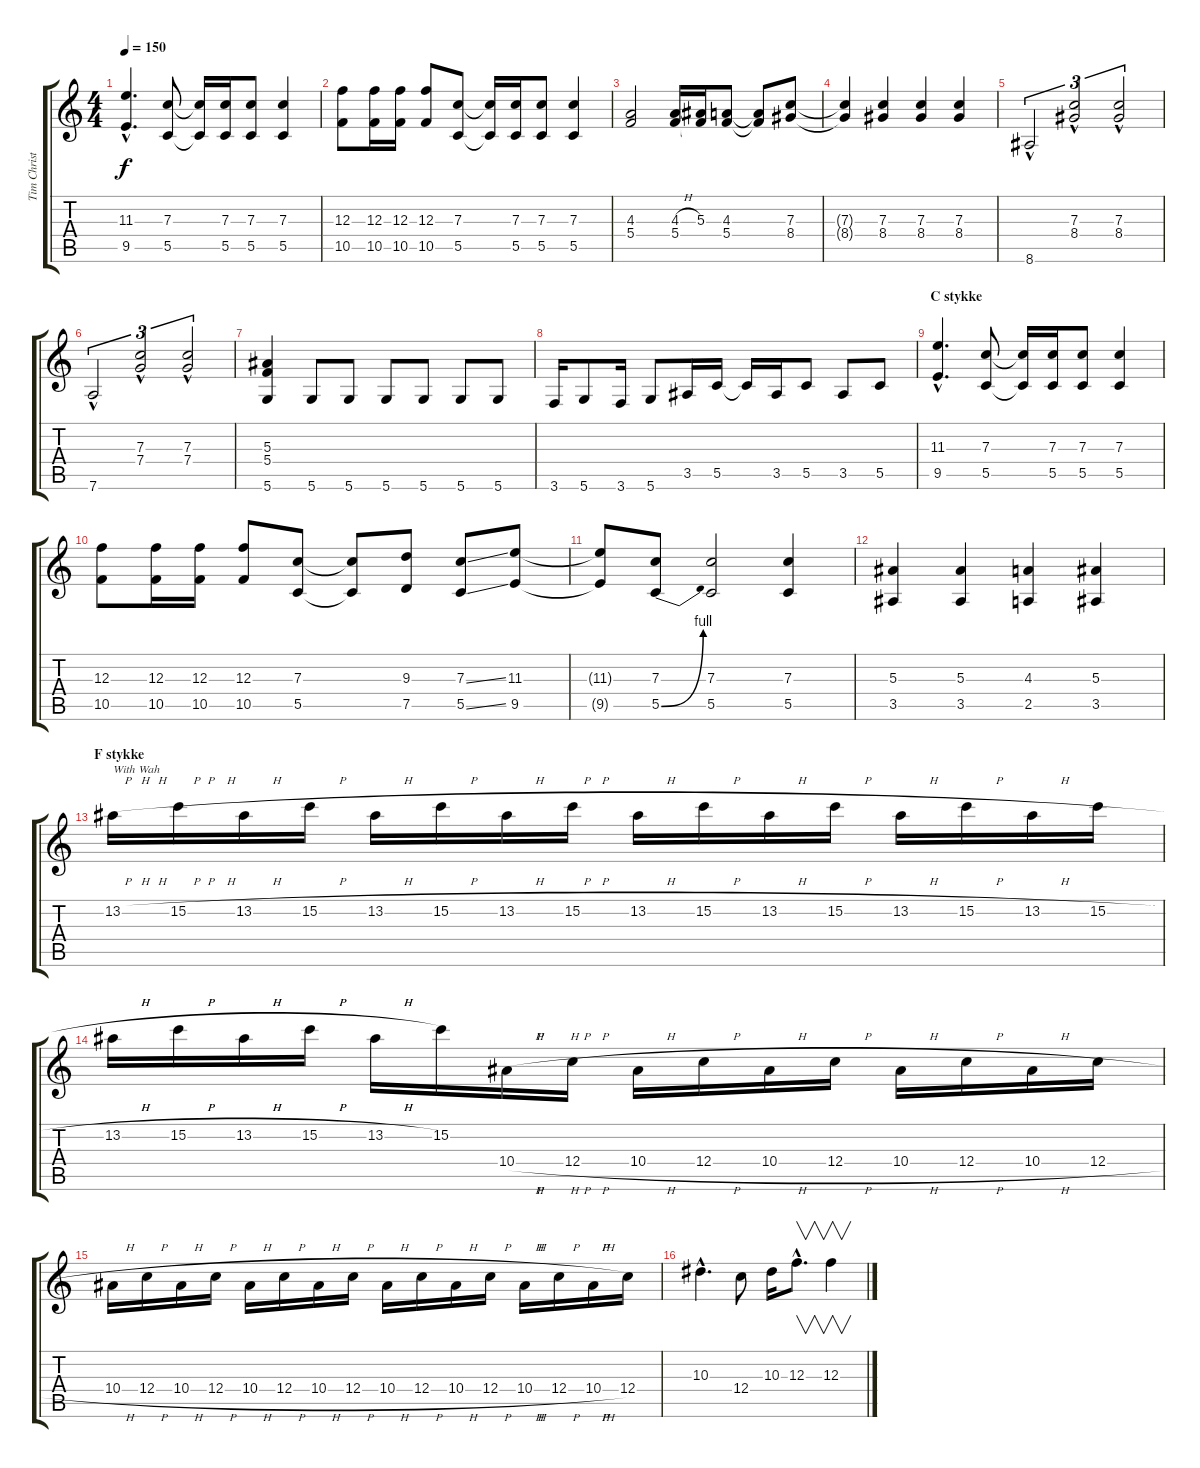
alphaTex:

\track ("Tim Christensen (Guitar 2)" "Tim Christ") {instrument overdrivenguitar}
\staff {score tabs}
\tuning (D4 A3 F3 C3 G2 D2) {hide}
\ts (4 4)
\tempo 150
\clef g2
\ks c
(11.3{hac} 9.5{hac}).4{d dy f} (7.3 5.5).8 (7.3{t} 5.5{t}).16 (7.3 5.5).16 (7.3 5.5).8 (7.3 5.5).4 |
(12.3 10.5).8 (12.3 10.5).16 (12.3 10.5).16 (12.3 10.5).8 (7.3 5.5).8 (7.3{t} 5.5{t}).16 (7.3 5.5).16 (7.3 5.5).8 (7.3 5.5).4 |
(4.3 5.4).2 (4.3{h} 5.4).16 (5.3 5.4{t}).16 (4.3 5.4).8 (4.3{t} 5.4{t}).8 (7.3 8.4).8 |
(7.3{t} 8.4{t}).4 (7.3 8.4).4 (7.3 8.4).4 (7.3 8.4).4 |
8.6{hac}.2{tu (3 2)} (7.3{hac} 8.4{hac}).2{tu (3 2)} (7.3{hac} 8.4{hac}).2{tu (3 2)} |
7.6{hac}.2{tu (3 2)} (7.3{hac} 7.4{hac}).2{tu (3 2)} (7.3{hac} 7.4{hac}).2{tu (3 2)} |
(5.3 5.4 5.6).4 5.6.8 5.6.8 5.6.8 5.6.8 5.6.8 5.6.8 |
3.6.16 5.6.8 3.6.16 5.6.8 3.5.16 5.5.16 5.5{t}.16 3.5.16 5.5.8 3.5.8 5.5.8 |
\section ("" "C stykke")
(11.3{hac} 9.5{hac}).4{d} (7.3 5.5).8 (7.3{t} 5.5{t}).16 (7.3 5.5).16 (7.3 5.5).8 (7.3 5.5).4 |
(12.3 10.5).8 (12.3 10.5).16 (12.3 10.5).16 (12.3 10.5).8 (7.3 5.5).8 (7.3{t} 5.5{t}).8 (9.3 7.5).8 (7.3{ss} 5.5{ss}).8 (11.3 9.5).8 |
(11.3{t} 9.5{t}).8 (7.3 5.5{be (bend 0 0 60 4)}).8 (7.3 5.5).2 (7.3 5.5).4 |
(5.3 3.5).4 (5.3 3.5).4 (4.3 2.5).4 (5.3 3.5).4 |
\section ("" "F stykke")
13.2{h}.16{txt "With Wah" volume 16 balance 8} 15.2{h}.16 13.2{h}.16 15.2{h}.16 13.2{h}.16 15.2{h}.16 13.2{h}.16 15.2{h}.16 13.2{h}.16 15.2{h}.16 13.2{h}.16 15.2{h}.16 13.2{h}.16 15.2{h}.16 13.2{h}.16 15.2{h}.16 |
13.2{h}.16 15.2{h}.16 13.2{h}.16 15.2{h}.16 13.2{h}.16 15.2.16 10.4{h}.16 12.4{h}.16 10.4{h}.16 12.4{h}.16 10.4{h}.16 12.4{h}.16 10.4{h}.16 12.4{h}.16 10.4{h}.16 12.4{h}.16 |
10.4{h}.16 12.4{h}.16 10.4{h}.16 12.4{h}.16 10.4{h}.16 12.4{h}.16 10.4{h}.16 12.4{h}.16 10.4{h}.16 12.4{h}.16 10.4{h}.16 12.4{h}.16 10.4{h}.16 12.4{h}.16 10.4{h}.16 12.4.16 |
10.3{hac}.4{d} 12.4.8 10.3.16 12.3{hac}.8{v d} 12.3.4{v}
